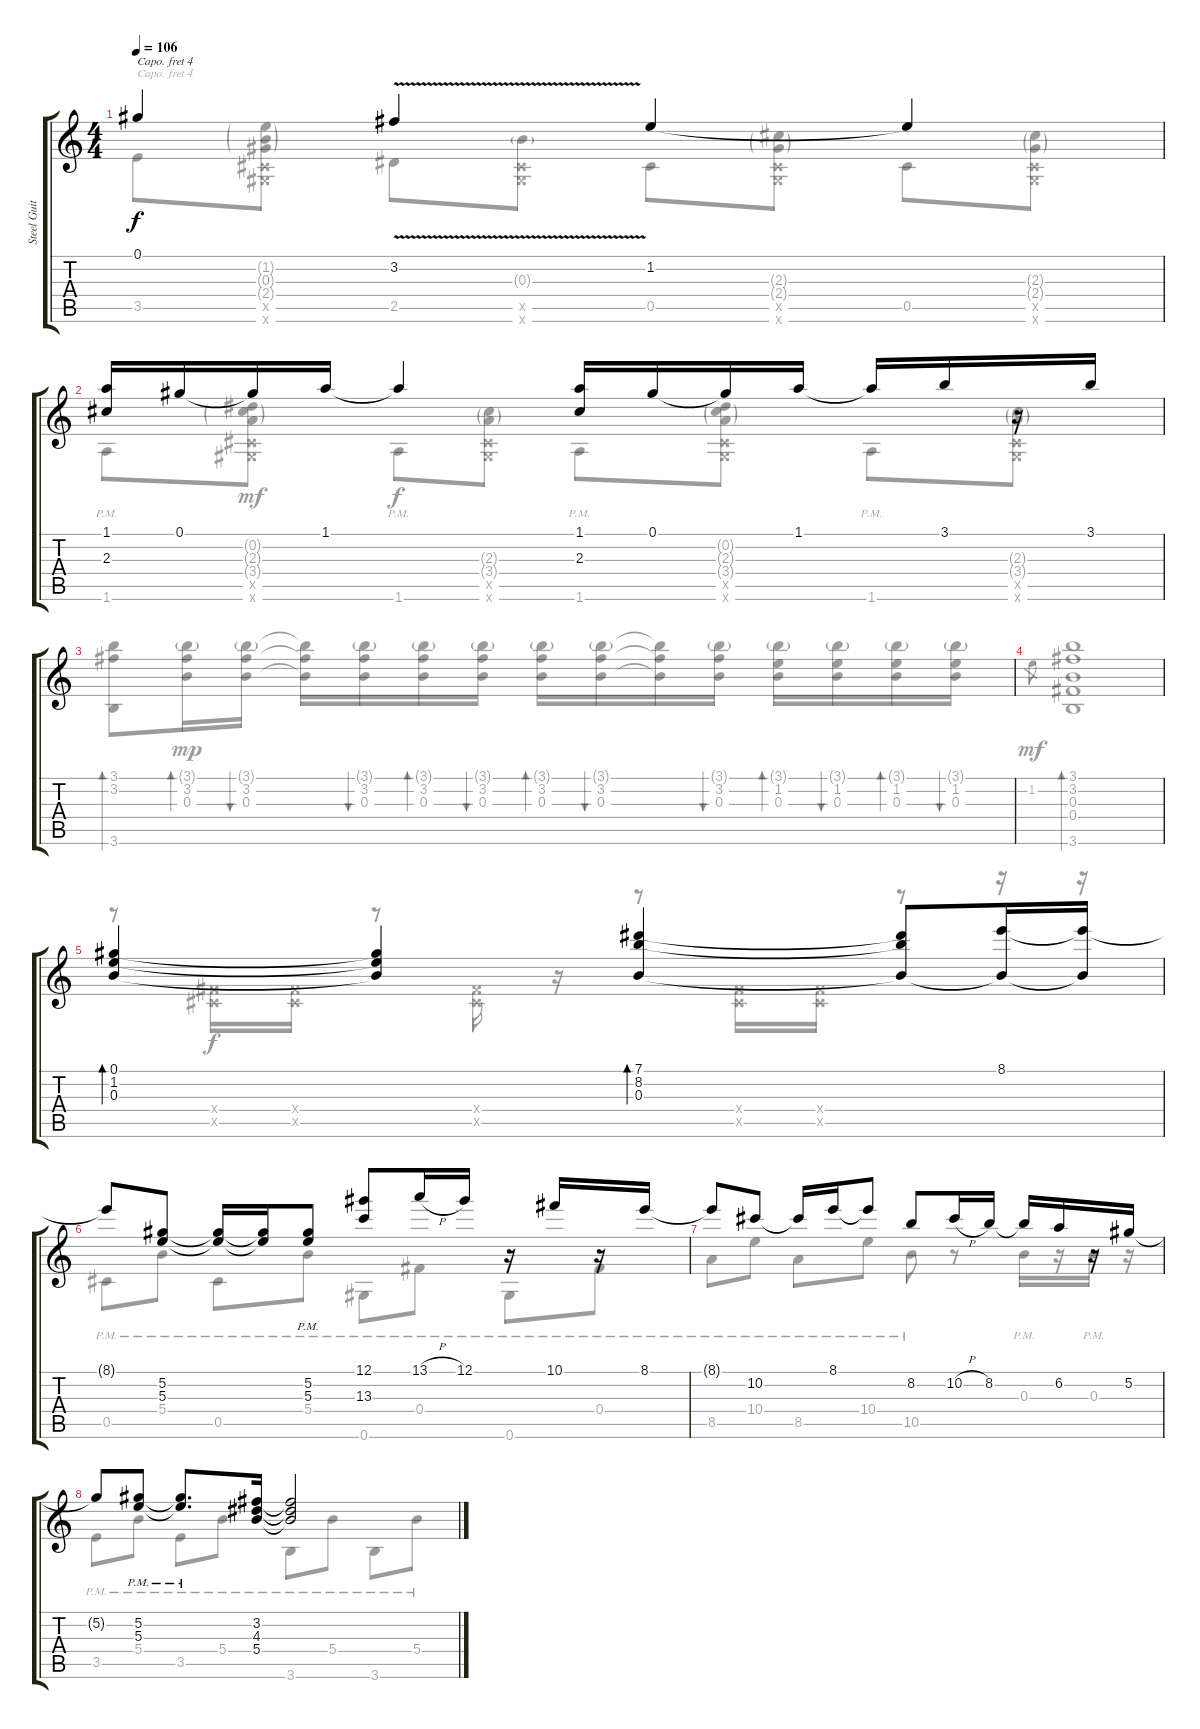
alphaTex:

\track ("Steel Guitar" "Steel Guit") {instrument acousticguitarsteel}
\staff {score tabs}
\capo 4
\tuning (E4 B3 G3 D3 A2 E2) {hide}
\voice
\ts (4 4)
\tempo 106
\clef g2
\ks c
0.1{t}.4{dy f} 3.2{v}.4 1.2.4 1.2{t}.4 |
(1.1 2.3).16 0.1.16 0.1{t}.16 1.1.16 1.1{t}.4 (1.1 2.3).16 0.1.16 0.1{t}.16 1.1.16 1.1{t}.16 3.1.16 r.16 3.1.16 |
|
|
(0.1 1.2 0.3).4{bd 60} (0.1{t} 1.2{t} 0.3{t}).4 (7.1 8.2 0.3).4{bd 60} (7.1{t} 8.2{t} 0.3{t}).8 (8.1 0.3{t}).16 (8.1{t} 0.3{t}).16 |
8.1{t}.8 (5.2 5.3).8 (5.2{t} 5.3{t}).16 (5.2{t} 5.3{t}).16 (5.2{pm} 5.3{pm}).8 (12.1 13.3).8 13.1{h}.16 12.1.16 r.16 10.1.16 r.16 8.1.16 |
8.1{t}.8 10.2.8 10.2{t}.16 8.1.16 8.1{t}.8 8.2.8 10.2{h}.16 8.2.16 8.2{t}.16 6.2.16 r.16 5.2.16 |
5.2{t}.8 (5.2 5.3{pm}).8 (5.2{t} 5.3{pm t}).8{d} (3.2 4.3 5.4).16 (3.2{t} 4.3{t} 5.4{t}).2
\voice
\clef g2
\ottava regular
\simile none
\ks c
3.5.8{dy f} (1.2{g} 0.3{g} 2.4{g} 0.5{x} 0.6{x}).8 2.5.8 (0.3{g} 0.5{x} 0.6{x}).8 0.5.8 (2.3{g} 2.4{g} 0.5{x} 0.6{x}).8 0.5.8 (2.3{g} 2.4{g} 0.5{x} 0.6{x}).8 |
1.6{pm}.8 (0.2{g} 2.3{g} 3.4{g} 0.5{x} 0.6{x}).8{dy mf} 1.6{pm}.8{dy f} (2.3{g} 3.4{g} 0.5{x} 0.6{x}).8 1.6{pm}.8 (0.2{g} 2.3{g} 3.4{g} 0.5{x} 0.6{x}).8 1.6{pm}.8 (2.3{g} 3.4{g} 0.5{x} 0.6{x}).8 |
(3.1 3.2 3.6).8{bd 60} (3.1{g} 3.2 0.3).16{bd 60 dy mp} (3.1{g} 3.2 0.3).16{bu 60} (3.1{t} 3.2{t} 0.3{t}).16 (3.1{g} 3.2 0.3).16{bu 60} (3.1{g} 3.2 0.3).16{bd 60} (3.1{g} 3.2 0.3).16{bu 60} (3.1{g} 3.2 0.3).16{bd 60} (3.1{g} 3.2 0.3).16{bu 60} (3.1{t} 3.2{t} 0.3{t}).16 (3.1{g} 3.2 0.3).16{bu 60} (3.1{g} 1.2 0.3).16{bd 60} (3.1{g} 1.2 0.3).16{bu 60} (3.1{g} 1.2 0.3).16{bd 60} (3.1{g} 1.2 0.3).16{bu 60} |
1.2.8{gr dy mf} (3.1 3.2 0.3 0.4 3.6).1{bd 60} |
r.8 (0.4{x} 0.5{x}).16{dy f} (0.4{x} 0.5{x}).16 r.8 (0.4{x} 0.5{x}).16 r.16 r.8 (0.4{x} 0.5{x}).16 (0.4{x} 0.5{x}).16 r.8 r.16 r.16 |
0.5{pm}.8 5.4{pm}.8 0.5{pm}.8 5.4{pm}.8 0.6{pm}.8 0.4{pm}.8 0.6{pm}.8 0.4{pm}.8 |
8.5{pm}.8 10.4{pm}.8 8.5{pm}.8 10.4{pm}.8 10.5{pm}.8 r.8 0.3{pm}.16 r.16 0.3{pm}.16 r.16 |
3.5{pm}.8 5.4{pm}.8 3.5{pm}.8 5.4{pm}.8 3.6{pm}.8 5.4{pm}.8 3.6{pm}.8 5.4{pm}.8
